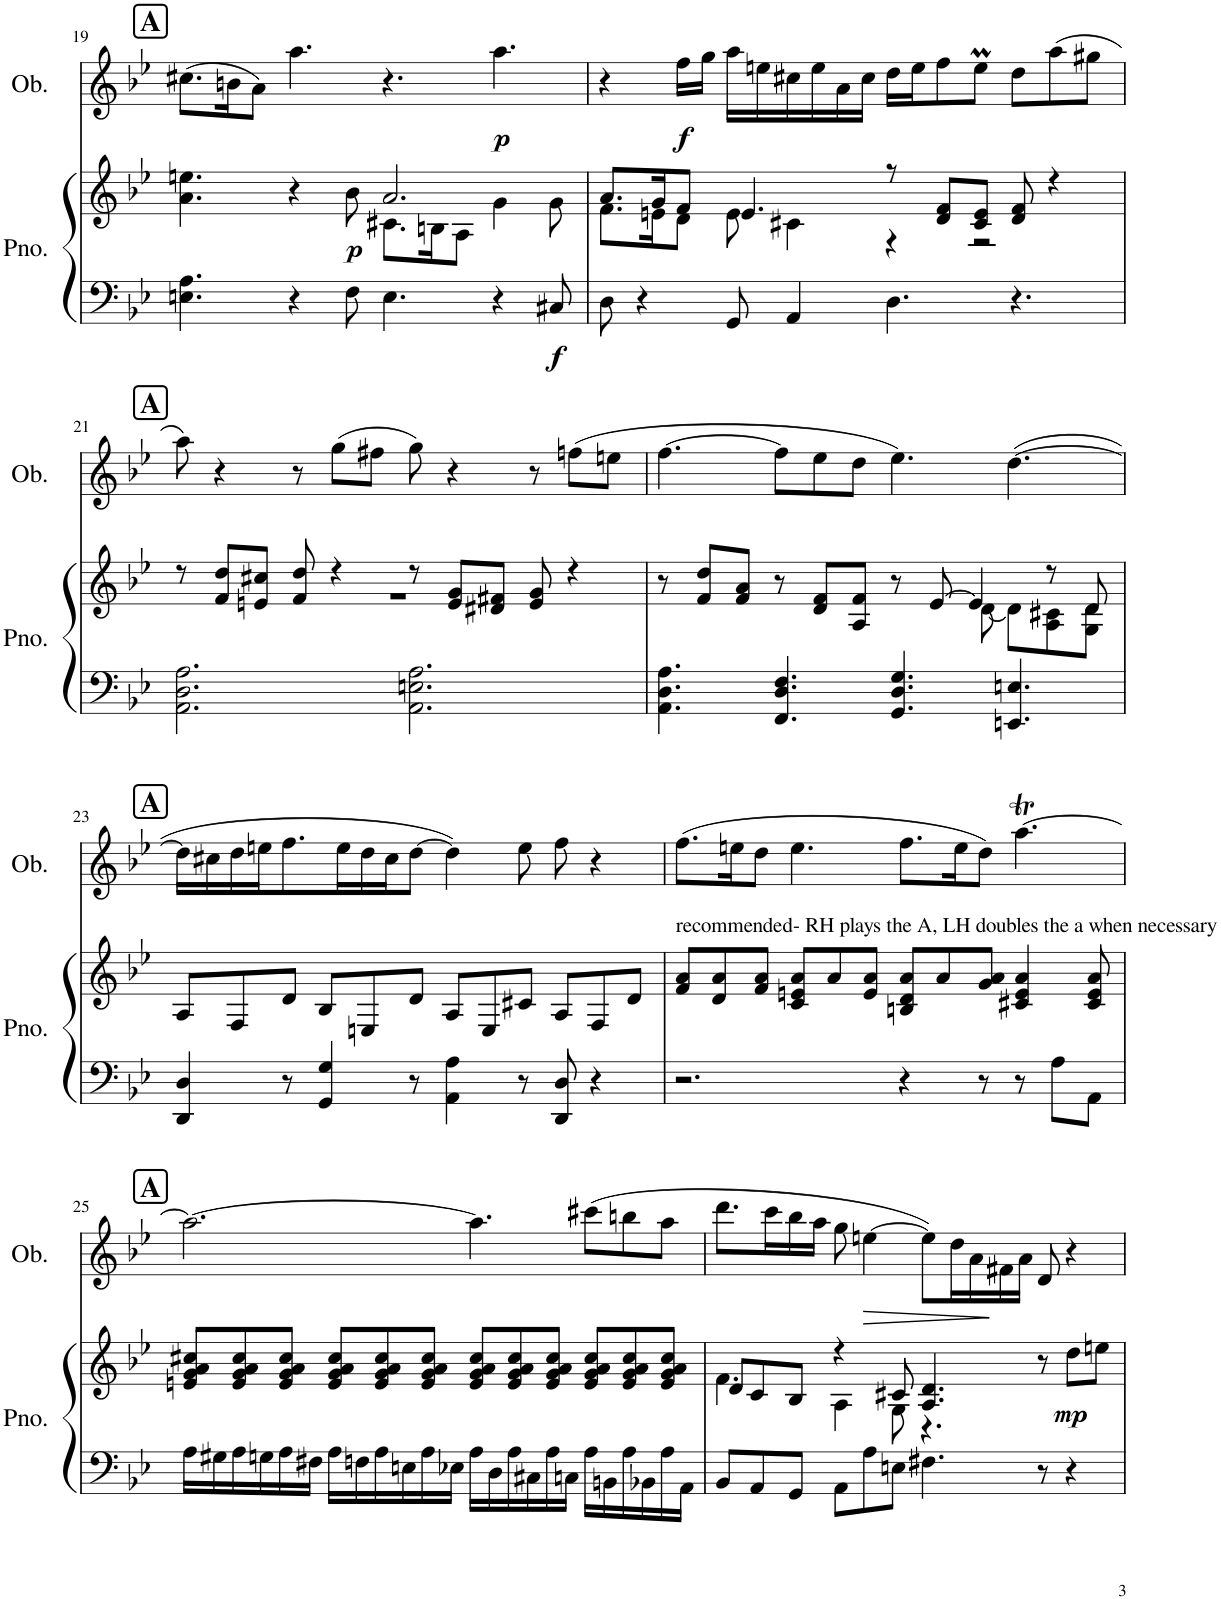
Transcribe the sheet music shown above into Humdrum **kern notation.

**kern	**kern	**dynam	**kern	**dynam
*part2	*part2	*part2	*part1	*part1
*staff3	*staff2	*staff2/3	*staff1	*staff1
*I"Piano	*	*	*I"Oboe	*
*I'Pno.	*	*	*I'Ob.	*
!!LO:PB:g=z
*clefF4	*clefG2	*	*clefG2	*
*k[b-e-]	*k[b-e-]	*	*k[b-e-]	*
*M12/8	*M12/8	*	*M12/8	*
!!LO:REH:place=s1:a:B:cj:fs=14:t=A
=19	=19	=19	=19	=19
*	*^	*	*	*
4.En\ 4.A\	4.a\ 4.een\	2.ryy	.	(8.cc#X\L	.
.	.	.	.	16bn\K	.
.	.	.	.	8a\J)	.
4r	4r	.	.	4.aa\	.
!	!	!	!LO:DY:b	!	!
8F\	8b-\	.	p	.	.
4.E\	2.a/	8.c#X\L	.	4.r	.
.	.	16Bn\K	.	.	.
.	.	8A\J	.	.	.
!	!	!	!	!	!LO:DY:b
4r	.	4g\	.	4.aa\	p
!	!	!	!LO:DY:b=2	!	!
8C#X/	.	8g\	f	.	.
=20	=20	=20	=20	=20	=20
8D\	8.a/L	8.f\L	.	4r	.
4r	.	.	.	.	.
.	16g/K	16en\K	.	.	.
!	!	!	!	!	!LO:DY:b
.	8f/J	8d\J	.	16ff\LL	f
.	.	.	.	16gg\JJ	.
8GG/	4.e/	8e\	.	16aa\LL	.
.	.	.	.	16een\	.
4AA/	.	4c#X\	.	16cc#X\	.
.	.	.	.	16ee\	.
.	.	.	.	16a\	.
.	.	.	.	16cc#\JJ	.
4.D\	8r	4r	.	16dd\LL	.
.	.	.	.	16ee\J	.
.	8d/ 8f/L	.	.	8ff\	.
.	8c#/ 8e/J	2r	.	8eem\J	.
4.r	8d/ 8f/	.	.	8dd\L	.
.	4r	.	.	(8aa\	.
.	.	.	.	8gg#X\J	.
!!LO:LB:g=z
!!LO:REH:place=s1:a:B:cj:fs=14:t=A
=21	=21	=21	=21	=21	=21
2.AA\ 2.D\ 2.A\	8r	1.r	.	8aa\)	.
.	8f/ 8dd/L	.	.	4r	.
.	8en/ 8cc#X/J	.	.	.	.
.	8f/ 8dd/	.	.	8r	.
.	4r	.	.	(8gg\L	.
.	.	.	.	8ff#X\J	.
2.AA\ 2.En\ 2.A\	8r	.	.	8gg\)	.
.	8e/ 8g/L	.	.	4r	.
.	8d#X/ 8f#X/J	.	.	.	.
.	8e/ 8g/	.	.	8r	.
.	4r	.	.	(8ffn\L	.
.	.	.	.	8een\J	.
=22	=22	=22	=22	=22	=22
4.AA\ 4.D\ 4.A\	8r	1ryy	.	[4.ff\	.
.	8f/ 8dd/L	.	.	.	.
.	8f/ 8a/J	.	.	.	.
4.FF/ 4.D/ 4.F/	8r	.	.	8ff\L]	.
.	8d/ 8f/L	.	.	8ee-\	.
.	8A/ 8f/J	.	.	8dd\J	.
4.GG/ 4.D/ 4.G/	8r	.	.	4.ee-\)	.
.	[8e-/	.	.	.	.
.	4e-/]	[8d\	.	.	.
4.EEn/ 4.En/	.	8d\L]	.	([4.dd\	.
.	8r	8A\ 8c#X\	.	.	.
.	8d/	8G\ 8d\J	.	.	.
*	*v	*v	*	*	*
!!LO:LB:g=z
!!LO:REH:place=s1:a:B:cj:fs=14:t=A
=23	=23	=23	=23	=23
4DD/ 4D/	8A/L	.	16dd\LL]	.
.	.	.	16cc#X\	.
.	8F/	.	16dd\	.
.	.	.	16een\J	.
8r	8d/J	.	8.ff\	.
4GG/ 4G/	8B-/L	.	.	.
.	.	.	16ee\L	.
.	8En/	.	16dd\	.
.	.	.	16cc#\J	.
8r	8d/J	.	[8dd\J	.
4AA\ 4A\	8A/L	.	4dd\])	.
.	8E/	.	.	.
8r	8c#X/J	.	8ee\	.
8DD/ 8D/	8A/L	.	8ff\	.
4r	8F/	.	4r	.
.	8d/J	.	.	.
=24	=24	=24	=24	=24
!	!LO:TX:a:t=recommended- RH plays the A, LH doubles the a when necessary	!	!	!
2.r	8f/ 8a/L	.	(8.ff\L	.
.	8d/ 8a/	.	.	.
.	.	.	16een\K	.
.	8f/ 8a/J	.	8dd\J	.
.	8c/ 8en/ 8a/L	.	4.ee\	.
.	8a/	.	.	.
.	8e/ 8a/J	.	.	.
4r	8Bn/ 8d/ 8a/L	.	8.ff\L	.
.	8a/	.	.	.
.	.	.	16ee\K	.
8r	8g/ 8a/J	.	8dd\J)	.
8r	4c#X/ 4e/ 4a/	.	[4.aat\	.
8A\L	.	.	.	.
8AA\J	8c#/ 8e/ 8a/	.	.	.
!!LO:LB:g=z
!!LO:REH:place=s1:a:B:cj:fs=14:t=A
=25	=25	=25	=25	=25
16A\LL	8en/ 8g/ 8a/ 8cc#X/L	.	2.aa\_	.
16G#X\	.	.	.	.
16A\	8e/ 8g/ 8a/ 8cc#/	.	.	.
16Gn\	.	.	.	.
16A\	8e/ 8g/ 8a/ 8cc#/J	.	.	.
16F#X\JJ	.	.	.	.
16A\LL	8e/ 8g/ 8a/ 8cc#/L	.	.	.
16Fn\	.	.	.	.
16A\	8e/ 8g/ 8a/ 8cc#/	.	.	.
16En\	.	.	.	.
16A\	8e/ 8g/ 8a/ 8cc#/J	.	.	.
16E-X\JJ	.	.	.	.
16A\LL	8e/ 8g/ 8a/ 8cc#/L	.	4.aa\]	.
16D\	.	.	.	.
16A\	8e/ 8g/ 8a/ 8cc#/	.	.	.
16C#X\	.	.	.	.
16A\	8e/ 8g/ 8a/ 8cc#/J	.	.	.
16Cn\JJ	.	.	.	.
16A\LL	8e/ 8g/ 8a/ 8cc#/L	.	(8ccc#X\L	.
16BBn\	.	.	.	.
16A\	8e/ 8g/ 8a/ 8cc#/	.	8bbn\	.
16BB-X\	.	.	.	.
16A\	8e/ 8g/ 8a/ 8cc#/J	.	8aa\J	.
16AA\JJ	.	.	.	.
=26	=26	=26	=26	=26
*	*^	*	*	*
8BB-/L	8d/L	4.f\	.	8.ddd\L	.
8AA/	8c/	.	.	.	.
.	.	.	.	16ccc\L	.
8GG/J	8B-/J	.	.	16bb-\	.
.	.	.	.	16aa\JJ	.
8AA\L	4r	4A\	.	8gg\	.
!	!	!	!	!	!LO:HP:b
8A\	.	.	.	[4een\	>
8En\J	8c#X/	8G\	.	.	.
4.F#X\	4.A/ 4.d/	4.r	.	8ee\L])	.
.	.	.	.	16dd\L	.
.	.	.	.	16a\	.
.	.	.	.	16f#X\	]
.	.	.	.	16a\JJ	.
8r	8r	4.ryy	.	8d/	.
!	!	!	!LO:DY:b	!	!
4r	8dd\L	.	mp	4r	.
.	8een\J	.	.	.	.
*	*v	*v	*	*	*
=	=	=	=	=
*-	*-	*-	*-	*-
